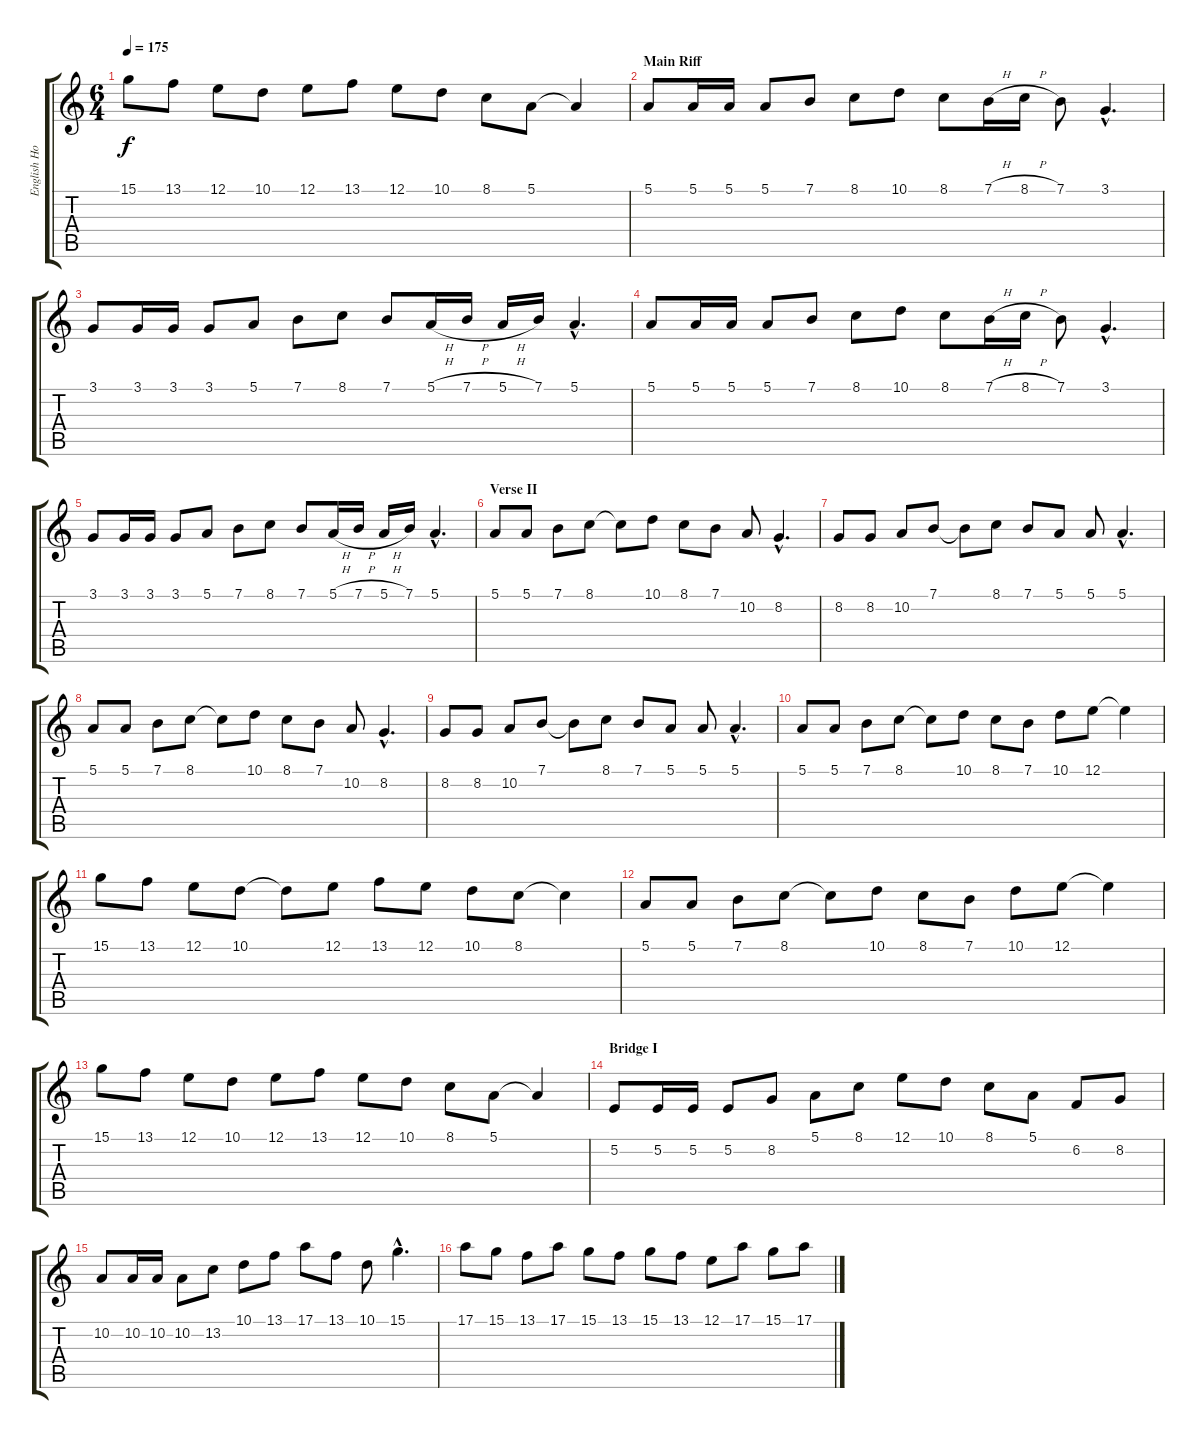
\track ("English Horn" "English Ho") {instrument englishhorn}
\staff {score tabs}
\tuning (E4 B3 G3 D3 A2 E2) {hide}
\ts (6 4)
\tempo 175
\clef g2
\ks c
15.1.8{dy f} 13.1.8 12.1.8 10.1.8 12.1.8 13.1.8 12.1.8 10.1.8 8.1.8 5.1.8 5.1{t}.4 |
\section ("" "Main Riff")
5.1.8 5.1.16 5.1.16 5.1.8 7.1.8 8.1.8 10.1.8 8.1.8 7.1{h}.16 8.1{h}.16 7.1.8 3.1{hac}.4{d} |
3.1.8 3.1.16 3.1.16 3.1.8 5.1.8 7.1.8 8.1.8 7.1.8 5.1{h}.16 7.1{h}.16 5.1{h}.16 7.1.16 5.1{hac}.4{d} |
5.1.8 5.1.16 5.1.16 5.1.8 7.1.8 8.1.8 10.1.8 8.1.8 7.1{h}.16 8.1{h}.16 7.1.8 3.1{hac}.4{d} |
3.1.8 3.1.16 3.1.16 3.1.8 5.1.8 7.1.8 8.1.8 7.1.8 5.1{h}.16 7.1{h}.16 5.1{h}.16 7.1.16 5.1{hac}.4{d} |
\section ("" "Verse II")
5.1.8 5.1.8 7.1.8 8.1.8 8.1{t}.8 10.1.8 8.1.8 7.1.8 10.2.8 8.2{hac}.4{d} |
8.2.8 8.2.8 10.2.8 7.1.8 7.1{t}.8 8.1.8 7.1.8 5.1.8 5.1.8 5.1{hac}.4{d} |
5.1.8 5.1.8 7.1.8 8.1.8 8.1{t}.8 10.1.8 8.1.8 7.1.8 10.2.8 8.2{hac}.4{d} |
8.2.8 8.2.8 10.2.8 7.1.8 7.1{t}.8 8.1.8 7.1.8 5.1.8 5.1.8 5.1{hac}.4{d} |
5.1.8 5.1.8 7.1.8 8.1.8 8.1{t}.8 10.1.8 8.1.8 7.1.8 10.1.8 12.1.8 12.1{t}.4 |
15.1.8 13.1.8 12.1.8 10.1.8 10.1{t}.8 12.1.8 13.1.8 12.1.8 10.1.8 8.1.8 8.1{t}.4 |
5.1.8 5.1.8 7.1.8 8.1.8 8.1{t}.8 10.1.8 8.1.8 7.1.8 10.1.8 12.1.8 12.1{t}.4 |
15.1.8 13.1.8 12.1.8 10.1.8 12.1.8 13.1.8 12.1.8 10.1.8 8.1.8 5.1.8 5.1{t}.4 |
\section ("" "Bridge I")
5.2.8 5.2.16 5.2.16 5.2.8 8.2.8 5.1.8 8.1.8 12.1.8 10.1.8 8.1.8 5.1.8 6.2.8 8.2.8 |
10.2.8 10.2.16 10.2.16 10.2.8 13.2.8 10.1.8 13.1.8 17.1.8 13.1.8 10.1.8 15.1{hac}.4{d} |
17.1.8 15.1.8 13.1.8 17.1.8 15.1.8 13.1.8 15.1.8 13.1.8 12.1.8 17.1.8 15.1.8 17.1.8
